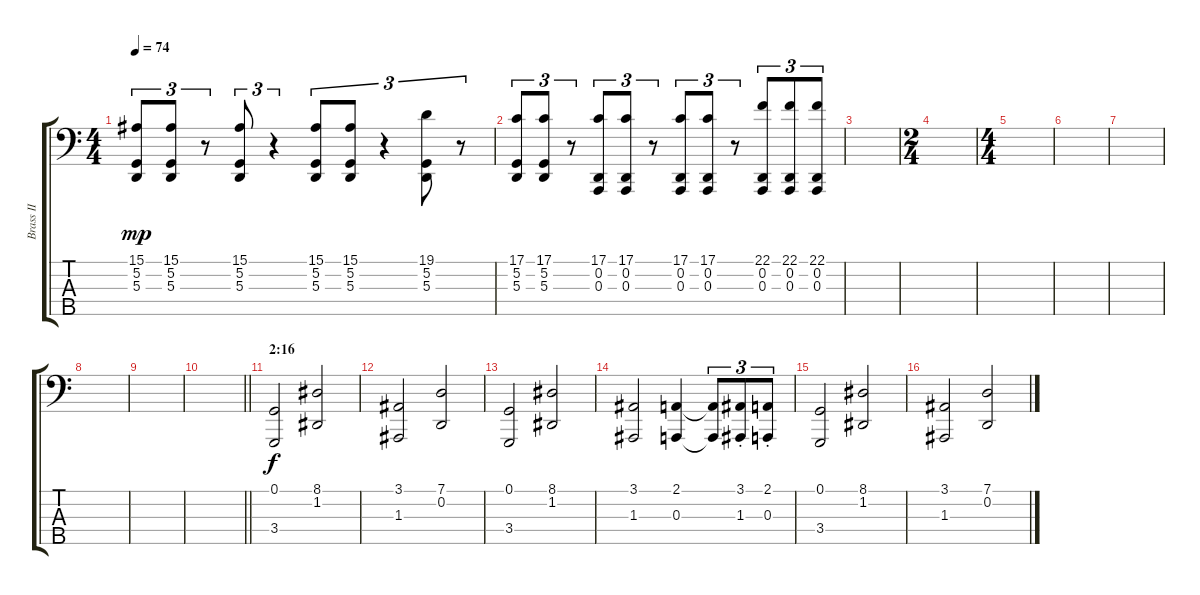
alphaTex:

\track ("Brass II" "Brass II") {instrument frenchhorn}
\staff {score tabs}
\tuning (G2 D2 A1 E1 B0) {hide}
\ts (4 4)
\tempo 74
\clef f4
\ks c
(15.1 5.2 5.3).8{tu (3 2) dy mp} (15.1 5.2 5.3).8{tu (3 2)} r.8{tu (3 2)} (15.1 5.2 5.3).8{tu (3 2)} r.4{tu (3 2)} (15.1 5.2 5.3).8{tu (3 2)} (15.1 5.2 5.3).8{tu (3 2)} r.4{tu (3 2)} (19.1 5.2 5.3).8{tu (3 2)} r.8{tu (3 2)} |
(17.1 5.2 5.3).8{tu (3 2)} (17.1 5.2 5.3).8{tu (3 2)} r.8{tu (3 2)} (17.1 0.2 0.3).8{tu (3 2)} (17.1 0.2 0.3).8{tu (3 2)} r.8{tu (3 2)} (17.1 0.2 0.3).8{tu (3 2)} (17.1 0.2 0.3).8{tu (3 2)} r.8{tu (3 2)} (22.1 0.2 0.3).8{tu (3 2)} (22.1 0.2 0.3).8{tu (3 2)} (22.1 0.2 0.3).8{tu (3 2)} |
|
\ts (2 4)
|
\ts (4 4)
|
|
|
|
|
\barLineRight lightlight
|
\section ("" "2:16 ")
(0.1 3.4).2{dy f volume 13 instrument frenchhorn} (8.1 1.2).2 |
(3.1 1.3).2 (7.1 0.2).2 |
(0.1 3.4).2 (8.1 1.2).2 |
(3.1 1.3).2 (2.1 0.3).4 (2.1{t} 0.3{t}).8{tu (3 2)} (3.1{st} 1.3{st}).8{tu (3 2)} (2.1{st} 0.3{st}).8{tu (3 2)} |
(0.1 3.4).2 (8.1 1.2).2 |
(3.1 1.3).2 (7.1 0.2).2
